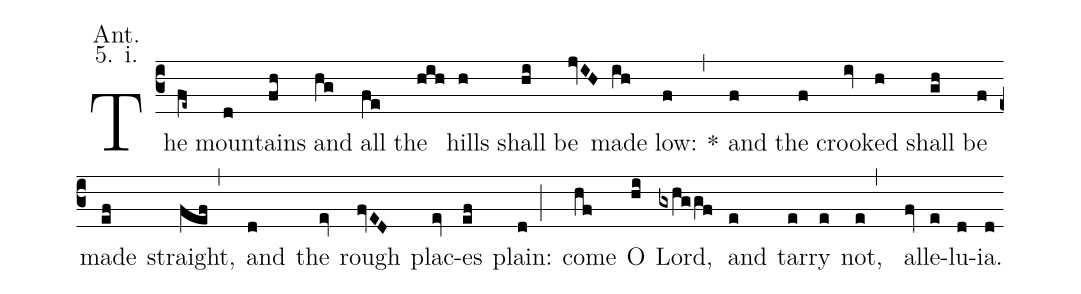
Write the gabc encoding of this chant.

annotation: Ant.;
annotation: 5. i.;
%%
(c3) The(fe~) moun(d)tains(fh) and(hg) all(fe) the(hih) hills(h) shall(hi) be(jvIH) made(ih) low:(f) <sp>*</sp>(,) and(f) the(f) crook(iv)ed(h) shall(gh) be(f) made(ef) straight,(fef,) and(d) the(ev) rough(fvED) plac(ev)es(ef) plain:(d;) come(hf) O(hi) Lord,(gxhggf) and(e) tar(e)ry(e) not,(e,) al(fv)le(e)lu(d)ia.(d)
